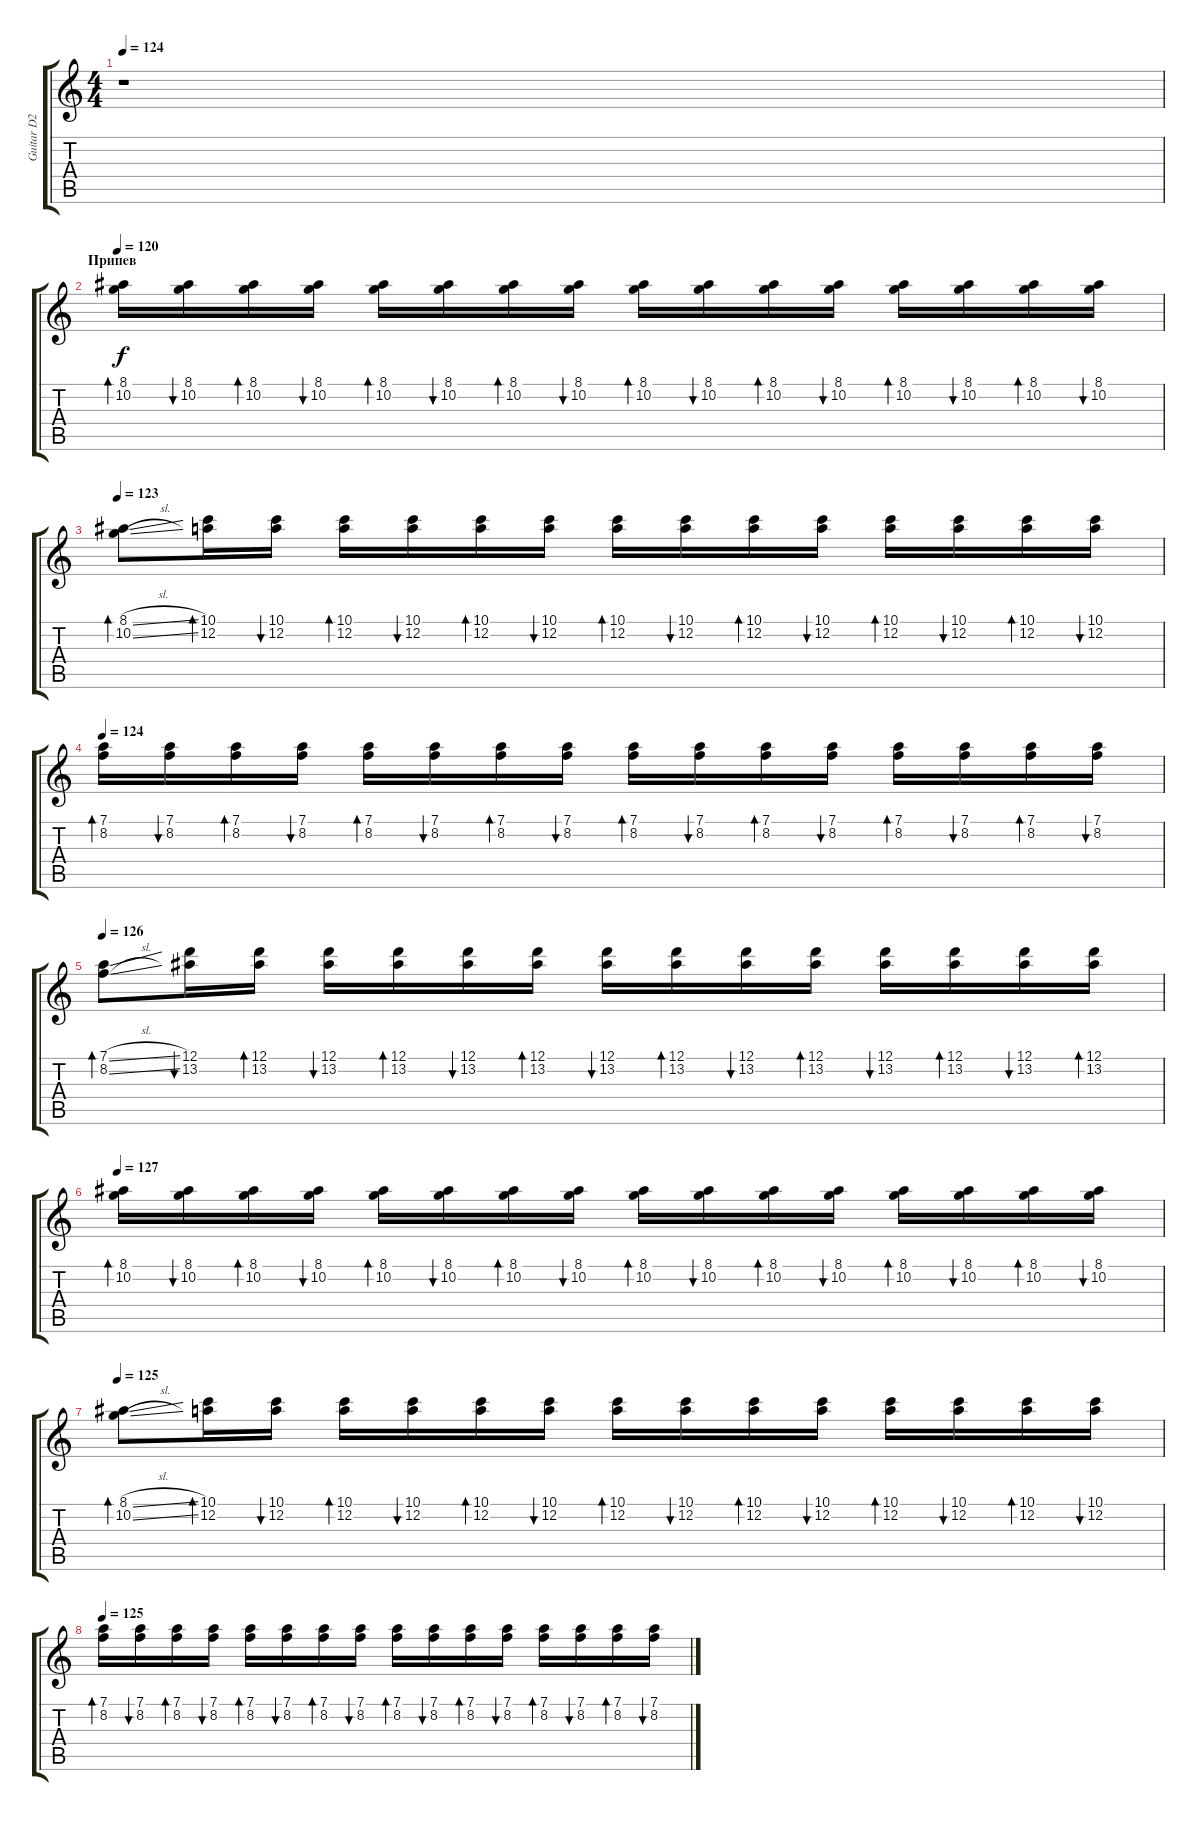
\track ("Guitar D2" "Guitar D2") {instrument electricguitarjazz}
\staff {score tabs}
\tuning (D4 A3 F3 C3 G2 C2) {hide}
\ts (4 4)
\tempo 124
\clef g2
\ks c
r.1{dy f} |
\section ("" "Припев")
\tempo 120
(8.1 10.2).16{bd 30} (8.1 10.2).16{bu 30} (8.1 10.2).16{bd 30} (8.1 10.2).16{bu 30} (8.1 10.2).16{bd 30} (8.1 10.2).16{bu 30} (8.1 10.2).16{bd 30} (8.1 10.2).16{bu 30} (8.1 10.2).16{bd 30} (8.1 10.2).16{bu 30} (8.1 10.2).16{bd 30} (8.1 10.2).16{bu 30} (8.1 10.2).16{bd 30} (8.1 10.2).16{bu 30} (8.1 10.2).16{bd 30} (8.1 10.2).16{bu 30} |
\tempo 123
(8.1{sl} 10.2{sl}).8{bd 30} (10.1 12.2).16{bd 30} (10.1 12.2).16{bu 30} (10.1 12.2).16{bd 30} (10.1 12.2).16{bu 30} (10.1 12.2).16{bd 30} (10.1 12.2).16{bu 30} (10.1 12.2).16{bd 30} (10.1 12.2).16{bu 30} (10.1 12.2).16{bd 30} (10.1 12.2).16{bu 30} (10.1 12.2).16{bd 30} (10.1 12.2).16{bu 30} (10.1 12.2).16{bd 30} (10.1 12.2).16{bu 30} |
\tempo 124
(7.1 8.2).16{bd 30} (7.1 8.2).16{bu 30} (7.1 8.2).16{bd 30} (7.1 8.2).16{bu 30} (7.1 8.2).16{bd 30} (7.1 8.2).16{bu 30} (7.1 8.2).16{bd 30} (7.1 8.2).16{bu 30} (7.1 8.2).16{bd 30} (7.1 8.2).16{bu 30} (7.1 8.2).16{bd 30} (7.1 8.2).16{bu 30} (7.1 8.2).16{bd 30} (7.1 8.2).16{bu 30} (7.1 8.2).16{bd 30} (7.1 8.2).16{bu 30} |
\tempo 126
(7.1{sl} 8.2{sl}).8{bd 30} (12.1 13.2).16{bu 30} (12.1 13.2).16{bd 30} (12.1 13.2).16{bu 30} (12.1 13.2).16{bd 30} (12.1 13.2).16{bu 30} (12.1 13.2).16{bd 30} (12.1 13.2).16{bu 30} (12.1 13.2).16{bd 30} (12.1 13.2).16{bu 30} (12.1 13.2).16{bd 30} (12.1 13.2).16{bu 30} (12.1 13.2).16{bd 30} (12.1 13.2).16{bu 30} (12.1 13.2).16{bd 30} |
\tempo 127
(8.1 10.2).16{bd 30} (8.1 10.2).16{bu 30} (8.1 10.2).16{bd 30} (8.1 10.2).16{bu 30} (8.1 10.2).16{bd 30} (8.1 10.2).16{bu 30} (8.1 10.2).16{bd 30} (8.1 10.2).16{bu 30} (8.1 10.2).16{bd 30} (8.1 10.2).16{bu 30} (8.1 10.2).16{bd 30} (8.1 10.2).16{bu 30} (8.1 10.2).16{bd 30} (8.1 10.2).16{bu 30} (8.1 10.2).16{bd 30} (8.1 10.2).16{bu 30} |
\tempo 125
(8.1{sl} 10.2{sl}).8{bd 30} (10.1 12.2).16{bd 30} (10.1 12.2).16{bu 30} (10.1 12.2).16{bd 30} (10.1 12.2).16{bu 30} (10.1 12.2).16{bd 30} (10.1 12.2).16{bu 30} (10.1 12.2).16{bd 30} (10.1 12.2).16{bu 30} (10.1 12.2).16{bd 30} (10.1 12.2).16{bu 30} (10.1 12.2).16{bd 30} (10.1 12.2).16{bu 30} (10.1 12.2).16{bd 30} (10.1 12.2).16{bu 30} |
\tempo 125
(7.1 8.2).16{bd 30} (7.1 8.2).16{bu 30} (7.1 8.2).16{bd 30} (7.1 8.2).16{bu 30} (7.1 8.2).16{bd 30} (7.1 8.2).16{bu 30} (7.1 8.2).16{bd 30} (7.1 8.2).16{bu 30} (7.1 8.2).16{bd 30} (7.1 8.2).16{bu 30} (7.1 8.2).16{bd 30} (7.1 8.2).16{bu 30} (7.1 8.2).16{bd 30} (7.1 8.2).16{bu 30} (7.1 8.2).16{bd 30} (7.1 8.2).16{bu 30}
